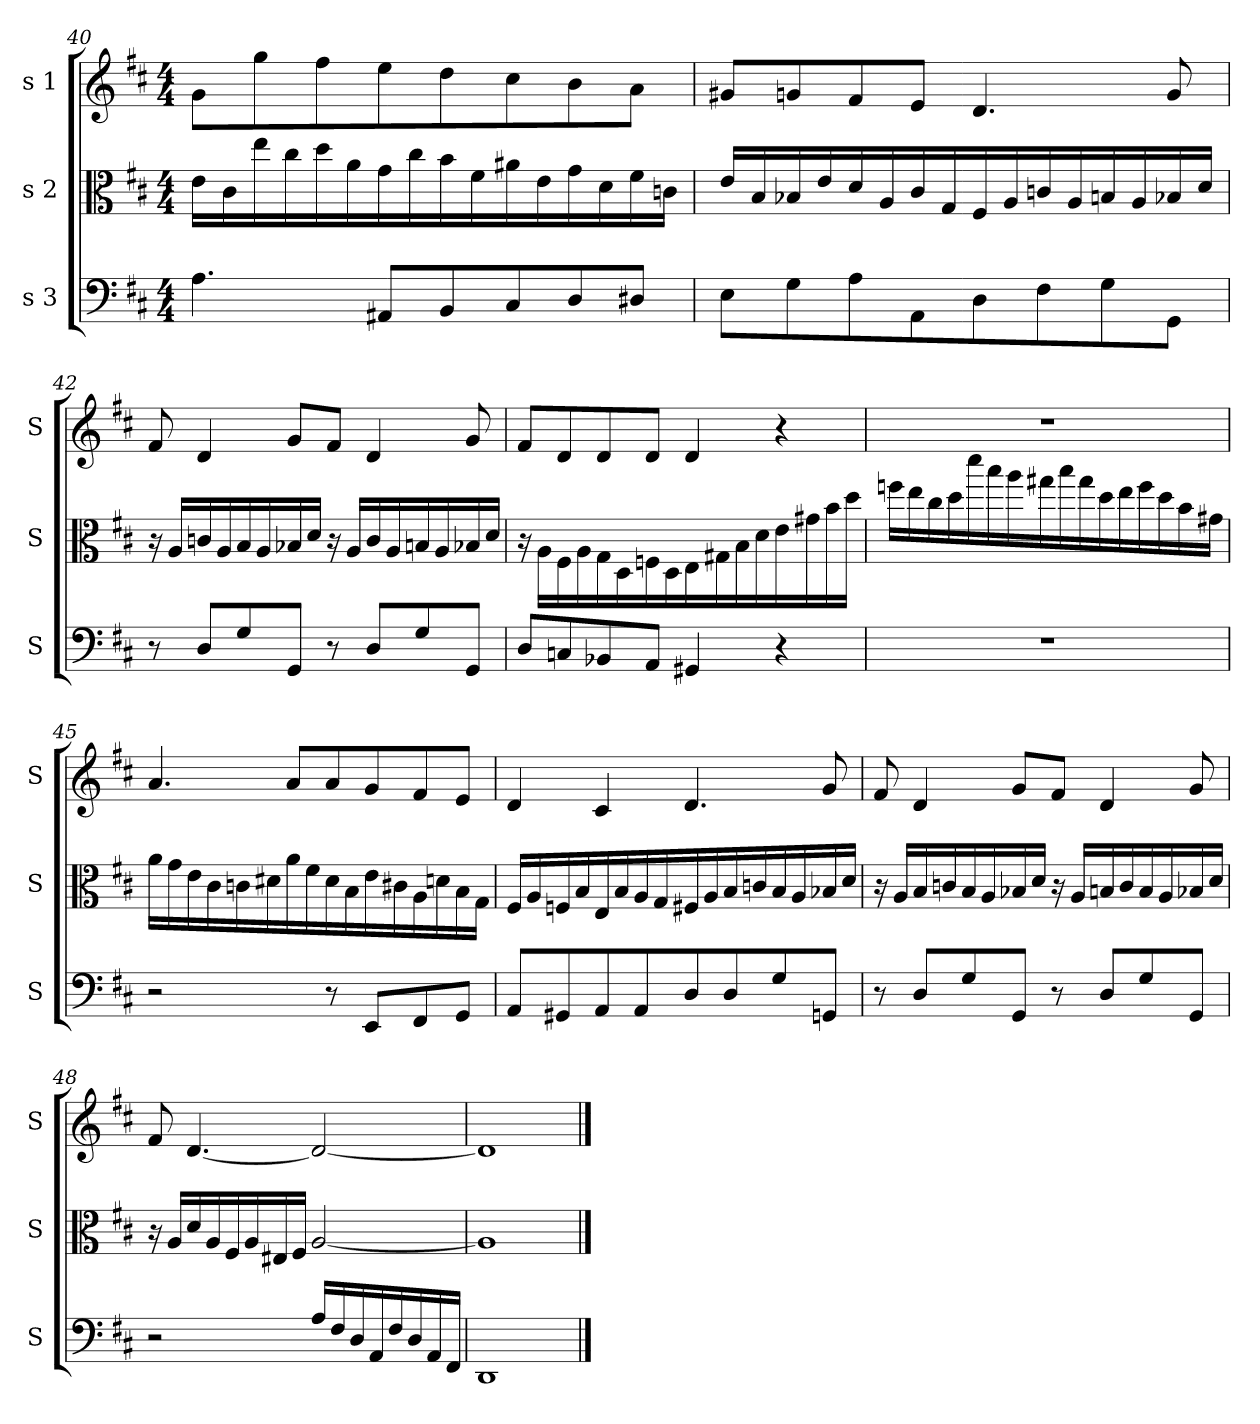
**kern	**kern	**kern
*part3	*part2	*part1
*staff3	*staff2	*staff1
*I"s 3	*I"s 2	*I"s 1
*I'S	*I'S	*I'S
*clefF4	*clefC3	*clefG2
*k[f#c#]	*k[f#c#]	*k[f#c#]
*M4/4	*M4/4	*M4/4
=40	=40	=40
4.A\	16e\LL	8g\L
.	16c#\	.
.	16ee\	8gg\
.	16cc#\	.
.	16dd\	8ff#\
.	16a\	.
8AA#X/L	16g\	8ee\
.	16cc#\	.
8BB/	16b\	8dd\
.	16f#\	.
8C#/	16a#X\	8cc#\
.	16e\	.
8D/	16g\	8b\
.	16d\	.
8D#X/J	16f#\	8a\J
.	16cn\JJ	.
=41	=41	=41
8E\L	16e/LL	8g#X/L
.	16B/	.
8G\	16B-X/	8gn/
.	16e/	.
8A\	16d/	8f#/
.	16A/	.
8AA\	16c#/	8e/J
.	16G/	.
8D\	16F#/	4.d/
.	16A/	.
8F#\	16cn/	.
.	16A/	.
8G\	16Bn/	.
.	16A/	.
8GG\J	16B-X/	8g/
.	16d/JJ	.
!!LO:LB:g=z
=42	=42	=42
8r	16r	8f#/
.	16A/LL	.
8D/L	16cn/	4d/
.	16A/	.
8G/	16B/	.
.	16A/	.
8GG/J	16B-X/	8g/L
.	16d/JJ	.
8r	16r	8f#/J
.	16A/LL	.
8D/L	16c/	4d/
.	16A/	.
8G/	16Bn/	.
.	16A/	.
8GG/J	16B-X/	8g/
.	16d/JJ	.
=43	=43	=43
8D/L	16r	8f#/L
.	16A\LL	.
8Cn/	16F#\	8d/
.	16A\	.
8BB-X/	16G\	8d/
.	16D\	.
8AA/J	16Fn\	8d/J
.	16D\	.
4GG#X/	16E\	4d/
.	16G#X\	.
.	16B\	.
.	16d\	.
4r	16e\	4r
.	16g#X\	.
.	16b\	.
.	16dd\JJ	.
!!LO:PB:g=z
=44	=44	=44
1r	16ffn\LL	1r
.	16ee\	.
.	16cc#\	.
.	16dd\	.
.	16ddd\	.
.	16bb\	.
.	16aa\	.
.	16gg#X\	.
.	16bb\	.
.	16gg#\	.
.	16dd\	.
.	16ee\	.
.	16ff\	.
.	16dd\	.
.	16b\	.
.	16g#X\JJ	.
=45	=45	=45
2r	16a\LL	4.a/
.	16g\	.
.	16e\	.
.	16c#\	.
.	16cn\	.
.	16d#X\	.
.	16a\	8a/L
.	16f#\	.
8r	16d#\	8a/
.	16B\	.
8EE/L	16e\	8g/
.	16c#X\	.
8FF#/	16A\	8f#/
.	16dn\	.
8GG/J	16B\	8e/J
.	16G\JJ	.
!!LO:LB:g=z
=46	=46	=46
8AA/L	16F#/LL	4d/
.	16A/	.
8GG#X/	16Fn/	.
.	16B/	.
8AA/	16E/	4c#/
.	16B/	.
8AA/	16A/	.
.	16G/	.
8D/	16F#X/	4.d/
.	16A/	.
8D/	16B/	.
.	16cn/	.
8G/	16B/	.
.	16A/	.
8GGn/J	16B-X/	8g/
.	16d/JJ	.
=47	=47	=47
8r	16r	8f#/
.	16A/LL	.
8D/L	16B/	4d/
.	16cn/	.
8G/	16B/	.
.	16A/	.
8GG/J	16B-X/	8g/L
.	16d/JJ	.
8r	16r	8f#/J
.	16A/LL	.
8D/L	16Bn/	4d/
.	16c/	.
8G/	16B/	.
.	16A/	.
8GG/J	16B-X/	8g/
.	16d/JJ	.
=48	=48	=48
2r	16r	8f#/
.	16A/LL	.
.	16d/	[4.d/
.	16A/	.
.	16F#/	.
.	16A/	.
.	16E#X/	.
.	16F#/JJ	.
16A/LL	[2A/	2d/_
16F#/	.	.
16D/	.	.
16AA/	.	.
16F#/	.	.
16D/	.	.
16AA/	.	.
16FF#/JJ	.	.
=49	=49	=49
1DD	1A]	1d]
==	==	==
*-	*-	*-
